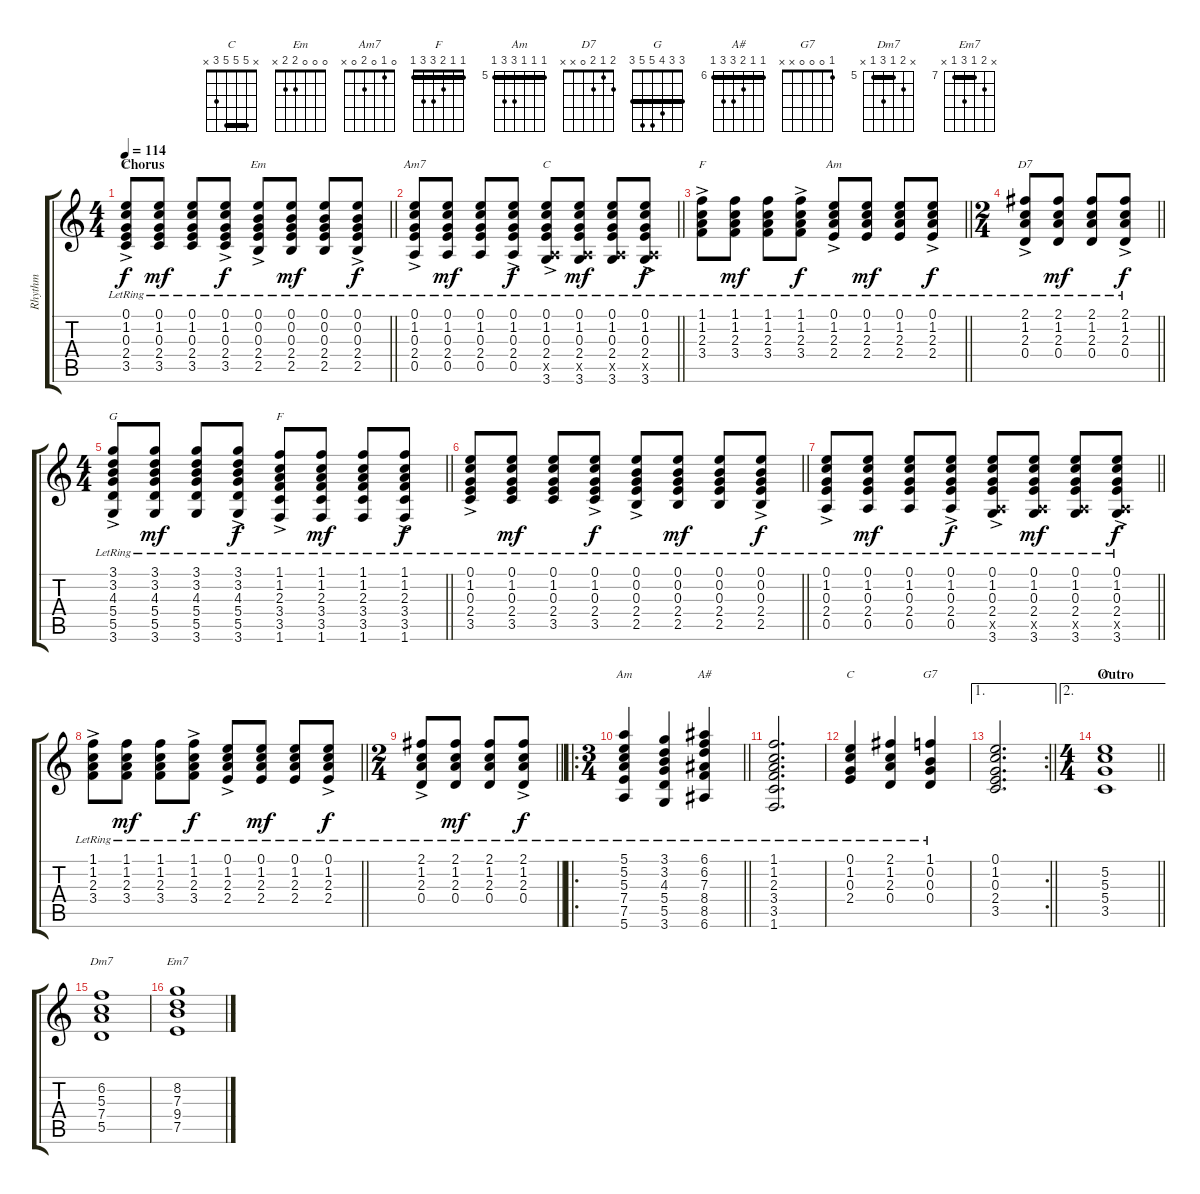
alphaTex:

\track ("Rhythm" "Rhythm") {instrument acousticguitarsteel}
\staff {score tabs}
\tuning (E4 B3 G3 D3 A2 E2) {hide}
\chord ("C" 0 1 0 2 3 x)
\chord ("Em" 0 0 0 2 2 x)
\chord ("Am7" 0 1 0 2 0 x)
\chord ("C" 0 1 0 2 x 3)
\chord ("F" 1 1 2 3 x x) {barre 1}
\chord ("Am" 0 1 2 2 x x)
\chord ("D7" 2 1 2 0 x x)
\chord ("G" 3 3 4 5 5 3) {barre 3}
\chord ("F" 1 1 2 3 3 1) {barre 1}
\chord ("Am" 5 5 5 7 7 5) {firstfret 5 barre 5}
\chord ("A#" 6 6 7 8 8 6) {firstfret 6 barre 6}
\chord ("C" 0 1 0 2 x x)
\chord ("G7" 1 0 0 0 x x)
\chord ("C" x 5 5 5 3 x) {barre 5}
\chord ("Dm7" x 6 5 7 5 x) {firstfret 5 barre 5}
\chord ("Em7" x 8 7 9 7 x) {firstfret 7 barre 7}
\ts (4 4)
\section ("" "Chorus")
\tempo 114
\clef g2
\barLineRight lightlight
\ks c
(0.1{ac lr} 1.2{ac lr} 0.3{ac lr} 2.4{ac lr} 3.5{ac lr}).8{ch "C" dy f} (0.1{lr} 1.2{lr} 0.3{lr} 2.4{lr} 3.5{lr}).8{dy mf} (0.1{lr} 1.2{lr} 0.3{lr} 2.4{lr} 3.5{lr}).8 (0.1{ac lr} 1.2{ac lr} 0.3{ac lr} 2.4{ac lr} 3.5{ac lr}).8{dy f} (0.1{ac lr} 0.2{ac lr} 0.3{ac lr} 2.4{ac lr} 2.5{ac lr}).8{ch "Em"} (0.1{lr} 0.2{lr} 0.3{lr} 2.4{lr} 2.5{lr}).8{dy mf} (0.1{lr} 0.2{lr} 0.3{lr} 2.4{lr} 2.5{lr}).8 (0.1{ac lr} 0.2{ac lr} 0.3{ac lr} 2.4{ac lr} 2.5{ac lr}).8{dy f} |
\barLineRight lightlight
(0.1{ac lr} 1.2{ac lr} 0.3{ac lr} 2.4{ac lr} 0.5{ac lr}).8{ch "Am7"} (0.1{lr} 1.2{lr} 0.3{lr} 2.4{lr} 0.5{lr}).8{dy mf} (0.1{lr} 1.2{lr} 0.3{lr} 2.4{lr} 0.5{lr}).8 (0.1{ac lr} 1.2{ac lr} 0.3{ac lr} 2.4{ac lr} 0.5{ac lr}).8{dy f} (0.1{ac lr} 1.2{ac lr} 0.3{ac lr} 2.4{ac lr} 0.5{ac x} 3.6{ac lr}).8{ch "C"} (0.1{lr} 1.2{lr} 0.3{lr} 2.4{lr} 0.5{x} 3.6{lr}).8{dy mf} (0.1{lr} 1.2{lr} 0.3{lr} 2.4{lr} 0.5{x} 3.6{lr}).8 (0.1{ac lr} 1.2{ac lr} 0.3{ac lr} 2.4{ac lr} 0.5{ac x} 3.6{ac lr}).8{dy f} |
\barLineRight lightlight
(1.1{ac lr} 1.2{ac lr} 2.3{ac lr} 3.4{ac lr}).8{ch "F"} (1.1{lr} 1.2{lr} 2.3{lr} 3.4{lr}).8{dy mf} (1.1{lr} 1.2{lr} 2.3{lr} 3.4{lr}).8 (1.1{ac lr} 1.2{ac lr} 2.3{ac lr} 3.4{ac lr}).8{dy f} (0.1{ac lr} 1.2{ac lr} 2.3{ac lr} 2.4{ac lr}).8{ch "Am"} (0.1{lr} 1.2{lr} 2.3{lr} 2.4{lr}).8{dy mf} (0.1{lr} 1.2{lr} 2.3{lr} 2.4{lr}).8 (0.1{ac lr} 1.2{ac lr} 2.3{ac lr} 2.4{ac lr}).8{dy f} |
\ts (2 4)
\barLineRight lightlight
(2.1{ac lr} 1.2{ac lr} 2.3{ac lr} 0.4{ac lr}).8{ch "D7"} (2.1{lr} 1.2{lr} 2.3{lr} 0.4{lr}).8{dy mf} (2.1{lr} 1.2{lr} 2.3{lr} 0.4{lr}).8 (2.1{ac lr} 1.2{ac lr} 2.3{ac lr} 0.4{ac lr}).8{dy f} |
\ts (4 4)
\barLineRight lightlight
(3.1{ac lr} 3.2{ac lr} 4.3{ac lr} 5.4{ac lr} 5.5{ac lr} 3.6{ac lr}).8{ch "G"} (3.1{lr} 3.2{lr} 4.3{lr} 5.4{lr} 5.5{lr} 3.6{lr}).8{dy mf} (3.1{lr} 3.2{lr} 4.3{lr} 5.4{lr} 5.5{lr} 3.6{lr}).8 (3.1{ac lr} 3.2{ac lr} 4.3{ac lr} 5.4{ac lr} 5.5{ac lr} 3.6{ac lr}).8{dy f} (1.1{ac lr} 1.2{ac lr} 2.3{ac lr} 3.4{ac lr} 3.5{ac lr} 1.6{ac lr}).8{ch "F"} (1.1{lr} 1.2{lr} 2.3{lr} 3.4{lr} 3.5{lr} 1.6{lr}).8{dy mf} (1.1{lr} 1.2{lr} 2.3{lr} 3.4{lr} 3.5{lr} 1.6{lr}).8 (1.1{ac lr} 1.2{ac lr} 2.3{ac lr} 3.4{ac lr} 3.5{ac lr} 1.6{ac lr}).8{dy f} |
\barLineRight lightlight
(0.1{ac lr} 1.2{ac lr} 0.3{ac lr} 2.4{ac lr} 3.5{ac lr}).8 (0.1{lr} 1.2{lr} 0.3{lr} 2.4{lr} 3.5{lr}).8{dy mf} (0.1{lr} 1.2{lr} 0.3{lr} 2.4{lr} 3.5{lr}).8 (0.1{ac lr} 1.2{ac lr} 0.3{ac lr} 2.4{ac lr} 3.5{ac lr}).8{dy f} (0.1{ac lr} 0.2{ac lr} 0.3{ac lr} 2.4{ac lr} 2.5{ac lr}).8 (0.1{lr} 0.2{lr} 0.3{lr} 2.4{lr} 2.5{lr}).8{dy mf} (0.1{lr} 0.2{lr} 0.3{lr} 2.4{lr} 2.5{lr}).8 (0.1{ac lr} 0.2{ac lr} 0.3{ac lr} 2.4{ac lr} 2.5{ac lr}).8{dy f} |
\barLineRight lightlight
(0.1{ac lr} 1.2{ac lr} 0.3{ac lr} 2.4{ac lr} 0.5{ac lr}).8 (0.1{lr} 1.2{lr} 0.3{lr} 2.4{lr} 0.5{lr}).8{dy mf} (0.1{lr} 1.2{lr} 0.3{lr} 2.4{lr} 0.5{lr}).8 (0.1{ac lr} 1.2{ac lr} 0.3{ac lr} 2.4{ac lr} 0.5{ac lr}).8{dy f} (0.1{ac lr} 1.2{ac lr} 0.3{ac lr} 2.4{ac lr} 0.5{ac x} 3.6{ac lr}).8 (0.1{lr} 1.2{lr} 0.3{lr} 2.4{lr} 0.5{x} 3.6{lr}).8{dy mf} (0.1{lr} 1.2{lr} 0.3{lr} 2.4{lr} 0.5{x} 3.6{lr}).8 (0.1{ac lr} 1.2{ac lr} 0.3{ac lr} 2.4{ac lr} 0.5{ac x} 3.6{ac lr}).8{dy f} |
\barLineRight lightlight
(1.1{ac lr} 1.2{ac lr} 2.3{ac lr} 3.4{ac lr}).8 (1.1{lr} 1.2{lr} 2.3{lr} 3.4{lr}).8{dy mf} (1.1{lr} 1.2{lr} 2.3{lr} 3.4{lr}).8 (1.1{ac lr} 1.2{ac lr} 2.3{ac lr} 3.4{ac lr}).8{dy f} (0.1{ac lr} 1.2{ac lr} 2.3{ac lr} 2.4{ac lr}).8 (0.1{lr} 1.2{lr} 2.3{lr} 2.4{lr}).8{dy mf} (0.1{lr} 1.2{lr} 2.3{lr} 2.4{lr}).8 (0.1{ac lr} 1.2{ac lr} 2.3{ac lr} 2.4{ac lr}).8{dy f} |
\ts (2 4)
\barLineRight lightlight
(2.1{ac lr} 1.2{ac lr} 2.3{ac lr} 0.4{ac lr}).8 (2.1{lr} 1.2{lr} 2.3{lr} 0.4{lr}).8{dy mf} (2.1{lr} 1.2{lr} 2.3{lr} 0.4{lr}).8 (2.1{ac lr} 1.2{ac lr} 2.3{ac lr} 0.4{ac lr}).8{dy f} |
\ro
\ts (3 4)
\barLineRight lightlight
(5.1{lr} 5.2{lr} 5.3{lr} 7.4{lr} 7.5{lr} 5.6{lr}).4{ch "Am"} (3.1{lr} 3.2{lr} 4.3{lr} 5.4{lr} 5.5{lr} 3.6{lr}).4 (6.1{lr} 6.2{lr} 7.3{lr} 8.4{lr} 8.5{lr} 6.6{lr}).4{ch "A#"} |
(1.1{lr} 1.2{lr} 2.3{lr} 3.4{lr} 3.5{lr} 1.6{lr}).2{d} |
(0.1{lr} 1.2{lr} 0.3{lr} 2.4{lr}).4{ch "C"} (2.1{lr} 1.2{lr} 2.3{lr} 0.4{lr}).4 (1.1{lr} 0.2{lr} 0.3{lr} 0.4{lr}).4{ch "G7"} |
\ae 1
\rc 2
\barLineRight lightlight
(0.1 1.2 0.3 2.4 3.5).2{d} |
\ae 2
\ts (4 4)
\section ("" "Outro")
\barLineRight lightlight
(5.2 5.3 5.4 3.5).1{ch "C" volume 3} |
(6.2 5.3 7.4 5.5).1{ch "Dm7"} |
(8.2 7.3 9.4 7.5).1{ch "Em7"}
